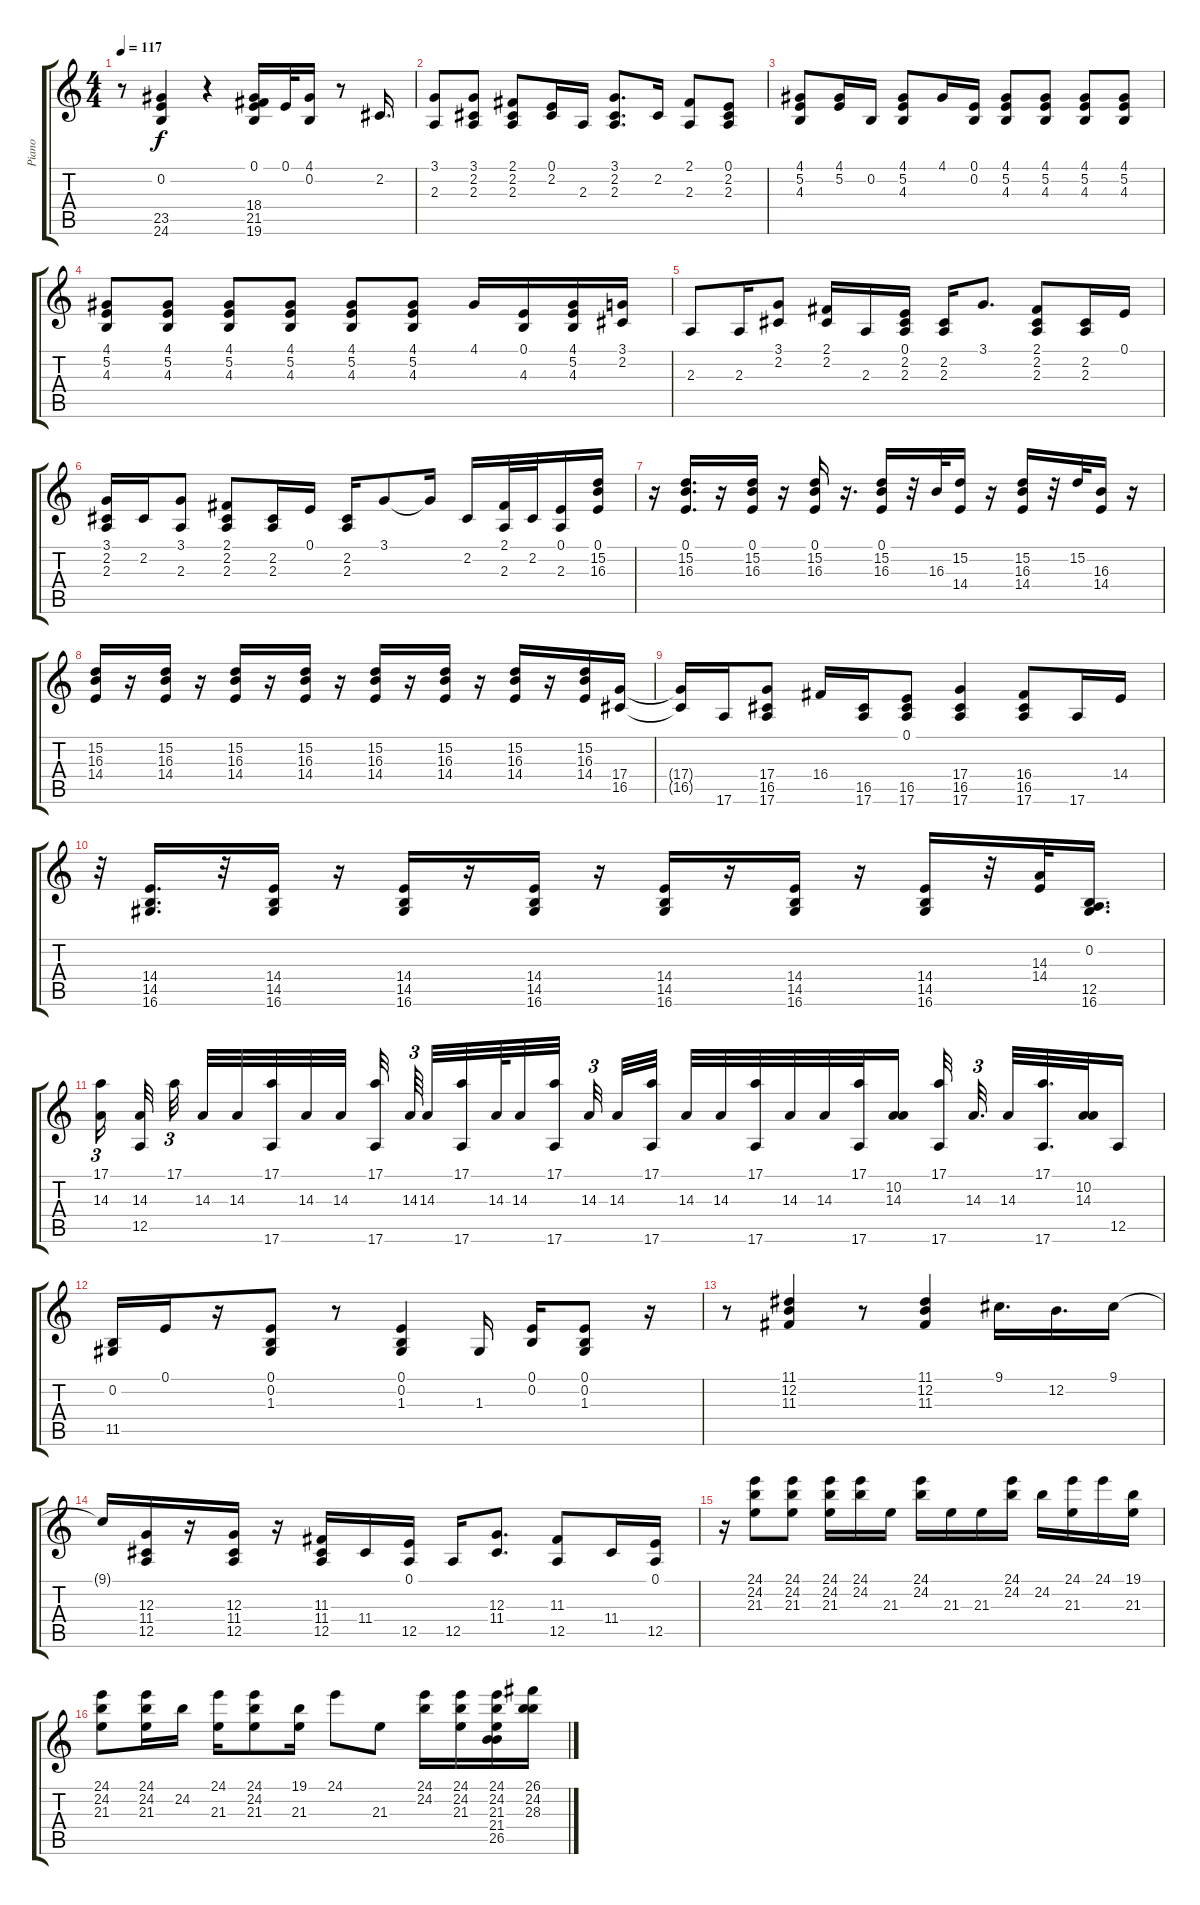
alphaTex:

\track ("Piano" "Piano") {instrument acousticgrandpiano}
\staff {score tabs}
\tuning (E4 B3 G3 D3 A2 E2) {hide}
\ts (4 4)
\tempo 117
\clef g2
\ks c
r.8{dy f} (0.2 23.5 24.6).4 r.4 (0.1 18.4 21.5 19.6).16 0.1.32 (4.1 0.2).16 r.8 2.2.16{d} |
(3.1 2.3).8 (3.1 2.2 2.3).8 (2.1 2.2 2.3).8 (0.1 2.2).16 2.3.16 (3.1 2.2 2.3).8{d} 2.2.16 (2.1 2.3).8 (0.1 2.2 2.3).8 |
(4.1 5.2 4.3).8 (4.1 5.2).16 0.2.16 (4.1 5.2 4.3).8 4.1.16 (0.1 0.2).16 (4.1 5.2 4.3).8 (4.1 5.2 4.3).8 (4.1 5.2 4.3).8 (4.1 5.2 4.3).8 |
(4.1 5.2 4.3).8 (4.1 5.2 4.3).8 (4.1 5.2 4.3).8 (4.1 5.2 4.3).8 (4.1 5.2 4.3).8 (4.1 5.2 4.3).8 4.1.16 (0.1 4.3).16 (4.1 5.2 4.3).16 (3.1 2.2).16 |
2.3.8 2.3.16 (3.1 2.2).8 (2.1 2.2).16 2.3.16 (0.1 2.2 2.3).16 (2.2 2.3).16 3.1.8{d} (2.1 2.2 2.3).8 (2.2 2.3).16 0.1.16 |
(3.1 2.2 2.3).16 2.2.16 (3.1 2.3).8 (2.1 2.2 2.3).8 (2.2 2.3).16 0.1.16 (2.2 2.3).16 3.1.8 3.1{t}.16 2.2.16 (2.1 2.3).32 2.2.32 (0.1 2.3).16 (0.1 15.2 16.3).16 |
r.16 (0.1 15.2 16.3).16{d} r.16 (0.1 15.2 16.3).16 r.16 (0.1 15.2 16.3).16 r.16{d} (0.1 15.2 16.3).16 r.32 16.3.32 (15.2 14.4).16 r.16 (15.2 16.3 14.4).16 r.32 15.2.32 (16.3 14.4).16 r.16 |
(15.2 16.3 14.4).16 r.16 (15.2 16.3 14.4).16 r.16 (15.2 16.3 14.4).16 r.16 (15.2 16.3 14.4).16 r.16 (15.2 16.3 14.4).16 r.16 (15.2 16.3 14.4).16 r.16 (15.2 16.3 14.4).16 r.16 (15.2 16.3 14.4).16 (17.4 16.5).16 |
(17.4{t} 16.5{t}).16 17.6.16 (17.4 16.5 17.6).8 16.4.16 (16.5 17.6).16 (0.1 16.5 17.6).8 (17.4 16.5 17.6).4 (16.4 16.5 17.6).8 17.6.16 14.4.16 |
r.32 (14.4 14.5 16.6).16{d} r.32 (14.4 14.5 16.6).16 r.16 (14.4 14.5 16.6).16 r.16 (14.4 14.5 16.6).16 r.16 (14.4 14.5 16.6).16 r.16 (14.4 14.5 16.6).16 r.16 (14.4 14.5 16.6).16 r.32 (14.3 14.4).32 (0.2 12.5 16.6).16{d} |
(17.1 14.3).16{tu (3 2) beam splitsecondary} (14.3 12.5).32{beam splitsecondary} 17.1.32{tu (3 2) beam splitsecondary} 14.3.32 14.3.32 (17.1 17.6).32 14.3.32 14.3.32 (17.1 17.6).32{beam splitsecondary} 14.3.64{tu (3 2) beam splitsecondary} 14.3.32 (17.1 17.6).32 14.3.64 14.3.32 (17.1 17.6).32{beam splitsecondary} 14.3.32{tu (3 2) beam splitsecondary} 14.3.32 (17.1 17.6).32 14.3.32 14.3.32 (17.1 17.6).32 14.3.32 14.3.32 (17.1 17.6).32 (10.2 14.3).16 (17.1 17.6).32{beam splitsecondary} 14.3.32{d tu (3 2) beam splitsecondary} 14.3.32 (17.1 17.6).32{d} (10.2 14.3).32 12.5.16 |
(0.2 11.5).16 0.1.16 r.16 (0.1 0.2 1.3).8 r.8 (0.1 0.2 1.3).4 1.3.16 (0.1 0.2).16 (0.1 0.2 1.3).8 r.16 |
r.8 (11.1 12.2 11.3).4 r.8 (11.1 12.2 11.3).4 9.1.16{d} 12.2.16{d} 9.1.16 |
9.1{t}.16 (12.3 11.4 12.5).16 r.16 (12.3 11.4 12.5).16 r.16 (11.3 11.4 12.5).16 11.4.16 (0.1 12.5).16 12.5.16 (12.3 11.4).8{d} (11.3 12.5).8 11.4.16 (0.1 12.5).16 |
r.16 (24.1 24.2 21.3).8 (24.1 24.2 21.3).8 (24.1 24.2 21.3).16 (24.1 24.2).16 21.3.16 (24.1 24.2).16 21.3.16 21.3.16 (24.1 24.2).16 24.2.16 (24.1 21.3).16 24.1.16 (19.1 21.3).16 |
(24.1 24.2 21.3).8 (24.1 24.2 21.3).16 24.2.16 (24.1 21.3).16 (24.1 24.2 21.3).8 (19.1 21.3).16 24.1.8 21.3.8 (24.1 24.2).16 (24.1 24.2 21.3).16 (24.1 24.2 21.3 21.4 26.5).16 (26.1 24.2 28.3).16
